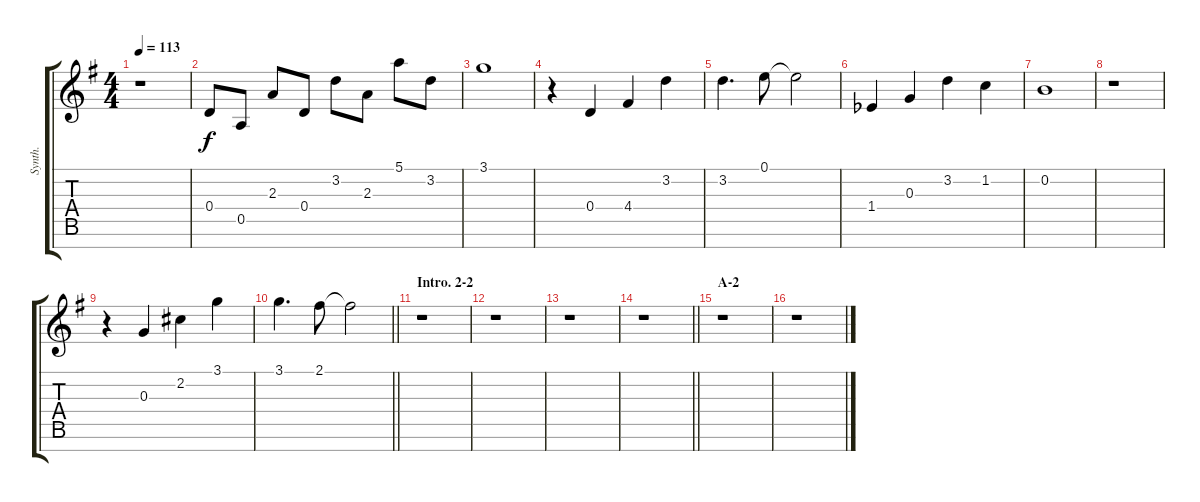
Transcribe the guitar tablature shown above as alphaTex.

\track ("Synth." "Synth.") {instrument flute}
\staff {score tabs}
\tuning (E5 B4 G4 D4 A3 E3 B2) {hide}
\ts (4 4)
\tempo 113
\clef g2
\ks g
r.1{dy f} |
0.4.8 0.5.8 2.3.8 0.4.8 3.2.8 2.3.8 5.1.8 3.2.8 |
3.1.1 |
r.4 0.4.4 4.4.4 3.2.4 |
3.2.4{d} 0.1.8 0.1{t}.2 |
1.4{acc b}.4 0.3.4 3.2.4 1.2.4 |
0.2.1 |
r.1 |
r.4 0.3.4 2.2.4 3.1.4 |
\barLineRight lightlight
3.1.4{d} 2.1.8 2.1{t}.2 |
\section ("" "Intro. 2-2")
r.1 |
r.1 |
r.1 |
\barLineRight lightlight
r.1 |
\section ("" "A-2")
r.1 |
r.1
